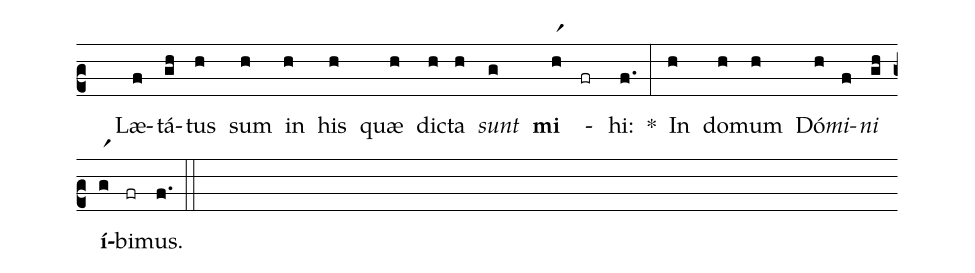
%%
(c2)
( )Læ(f)tá(gh)tus(h) sum(h) in(h) his(h) quæ(h) dic(h)ta(h) <i>sunt</i>(g) <b>mi</b>(hr1) -(fr) hi:(f.) *(:)
In(h) do(h)mum(h) Dó(h)<i>mi</i>(f)<i>ni</i>(gh) <b>í</b>(gr1)bi(fr)mus.(f.) (::)
